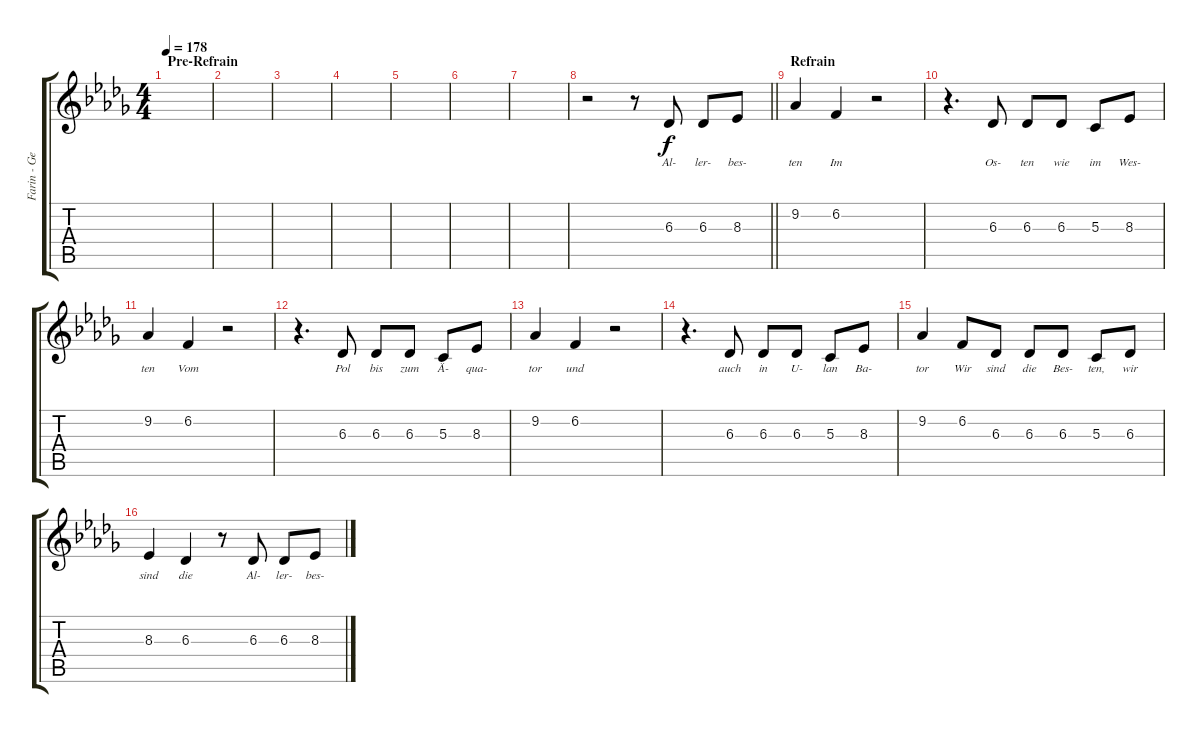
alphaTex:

\track ("Farin - Gesang" "Farin - Ge") {instrument oboe}
\staff {score tabs}
\tuning (E4 B3 G3 D3 A2 E2) {hide}
\ts (4 4)
\section ("" "Pre-Refrain")
\tempo 178
\clef g2
\ks db
|
|
|
|
|
|
|
\barLineRight lightlight
r.2 r.8 6.3.8{lyrics (0 "Al-") lyrics (1 "") lyrics (2 "") lyrics (3 "") lyrics (4 "")} 6.3.8{lyrics (0 "ler-") lyrics (1 "") lyrics (2 "") lyrics (3 "") lyrics (4 "")} 8.3.8{lyrics (0 "bes-") lyrics (1 "") lyrics (2 "") lyrics (3 "") lyrics (4 "")} |
\section ("" "Refrain")
9.2.4{lyrics (0 "ten") lyrics (1 "") lyrics (2 "") lyrics (3 "") lyrics (4 "")} 6.2.4{lyrics (0 "Im") lyrics (1 "") lyrics (2 "") lyrics (3 "") lyrics (4 "")} r.2 |
r.4{d} 6.3.8{lyrics (0 "Os-") lyrics (1 "") lyrics (2 "") lyrics (3 "") lyrics (4 "")} 6.3.8{lyrics (0 "ten") lyrics (1 "") lyrics (2 "") lyrics (3 "") lyrics (4 "")} 6.3.8{lyrics (0 "wie") lyrics (1 "") lyrics (2 "") lyrics (3 "") lyrics (4 "")} 5.3.8{lyrics (0 "im") lyrics (1 "") lyrics (2 "") lyrics (3 "") lyrics (4 "")} 8.3.8{lyrics (0 "Wes-") lyrics (1 "") lyrics (2 "") lyrics (3 "") lyrics (4 "")} |
9.2.4{lyrics (0 "ten") lyrics (1 "") lyrics (2 "") lyrics (3 "") lyrics (4 "")} 6.2.4{lyrics (0 "Vom") lyrics (1 "") lyrics (2 "") lyrics (3 "") lyrics (4 "")} r.2 |
r.4{d} 6.3.8{lyrics (0 "Pol") lyrics (1 "") lyrics (2 "") lyrics (3 "") lyrics (4 "")} 6.3.8{lyrics (0 "bis") lyrics (1 "") lyrics (2 "") lyrics (3 "") lyrics (4 "")} 6.3.8{lyrics (0 "zum") lyrics (1 "") lyrics (2 "") lyrics (3 "") lyrics (4 "")} 5.3.8{lyrics (0 "Ä-") lyrics (1 "") lyrics (2 "") lyrics (3 "") lyrics (4 "")} 8.3.8{lyrics (0 "qua-") lyrics (1 "") lyrics (2 "") lyrics (3 "") lyrics (4 "")} |
9.2.4{lyrics (0 "tor") lyrics (1 "") lyrics (2 "") lyrics (3 "") lyrics (4 "")} 6.2.4{lyrics (0 "und") lyrics (1 "") lyrics (2 "") lyrics (3 "") lyrics (4 "")} r.2 |
r.4{d} 6.3.8{lyrics (0 "auch") lyrics (1 "") lyrics (2 "") lyrics (3 "") lyrics (4 "")} 6.3.8{lyrics (0 "in") lyrics (1 "") lyrics (2 "") lyrics (3 "") lyrics (4 "")} 6.3.8{lyrics (0 "U-") lyrics (1 "") lyrics (2 "") lyrics (3 "") lyrics (4 "")} 5.3.8{lyrics (0 "lan") lyrics (1 "") lyrics (2 "") lyrics (3 "") lyrics (4 "")} 8.3.8{lyrics (0 "Ba-") lyrics (1 "") lyrics (2 "") lyrics (3 "") lyrics (4 "")} |
9.2.4{lyrics (0 "tor") lyrics (1 "") lyrics (2 "") lyrics (3 "") lyrics (4 "")} 6.2.8{lyrics (0 "Wir") lyrics (1 "") lyrics (2 "") lyrics (3 "") lyrics (4 "")} 6.3.8{lyrics (0 "sind") lyrics (1 "") lyrics (2 "") lyrics (3 "") lyrics (4 "")} 6.3.8{lyrics (0 "die") lyrics (1 "") lyrics (2 "") lyrics (3 "") lyrics (4 "")} 6.3.8{lyrics (0 "Bes-") lyrics (1 "") lyrics (2 "") lyrics (3 "") lyrics (4 "")} 5.3.8{lyrics (0 "ten,") lyrics (1 "") lyrics (2 "") lyrics (3 "") lyrics (4 "")} 6.3.8{lyrics (0 "wir") lyrics (1 "") lyrics (2 "") lyrics (3 "") lyrics (4 "")} |
8.3.4{lyrics (0 "sind") lyrics (1 "") lyrics (2 "") lyrics (3 "") lyrics (4 "")} 6.3.4{lyrics (0 "die") lyrics (1 "") lyrics (2 "") lyrics (3 "") lyrics (4 "")} r.8 6.3.8{lyrics (0 "Al-") lyrics (1 "") lyrics (2 "") lyrics (3 "") lyrics (4 "")} 6.3.8{lyrics (0 "ler-") lyrics (1 "") lyrics (2 "") lyrics (3 "") lyrics (4 "")} 8.3.8{lyrics (0 "bes-") lyrics (1 "") lyrics (2 "") lyrics (3 "") lyrics (4 "")}
